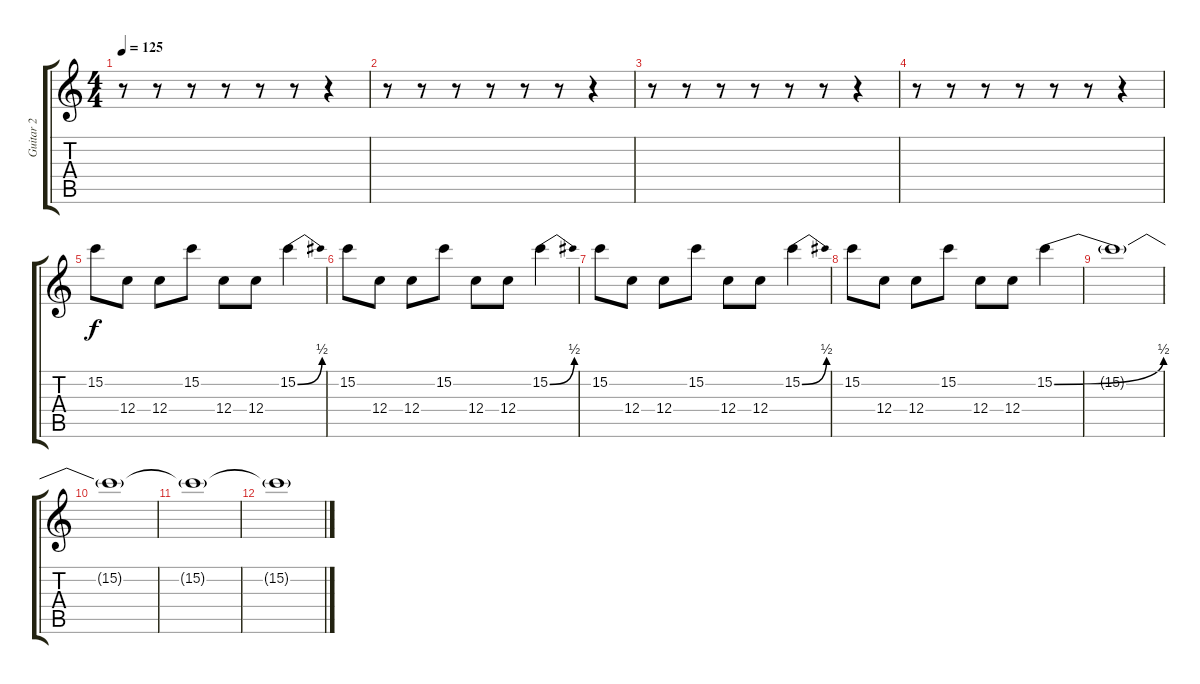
\track ("Guitar 2" "Guitar 2") {instrument distortionguitar}
\staff {score tabs}
\tuning (D4 A3 F3 C3 G2 C2) {hide}
\ts (4 4)
\tempo 125
\clef g2
\ks c
r.8{dy f instrument distortionguitar} r.8 r.8 r.8 r.8 r.8 r.4 |
r.8 r.8 r.8 r.8 r.8 r.8 r.4 |
r.8 r.8 r.8 r.8 r.8 r.8 r.4 |
r.8 r.8 r.8 r.8 r.8 r.8 r.4 |
15.2.8 12.4.8 12.4.8 15.2.8 12.4.8 12.4.8 15.2{be (bend 0 0 60 2)}.4 |
15.2.8 12.4.8 12.4.8 15.2.8 12.4.8 12.4.8 15.2{be (bend 0 0 60 2)}.4 |
15.2.8 12.4.8 12.4.8 15.2.8 12.4.8 12.4.8 15.2{be (bend 0 0 60 2)}.4 |
15.2.8 12.4.8 12.4.8 15.2.8 12.4.8 12.4.8 15.2{be (bend 0 0 60 2)}.4 |
15.2{t}.1 |
15.2{t}.1 |
15.2{t}.1 |
15.2{t}.1
